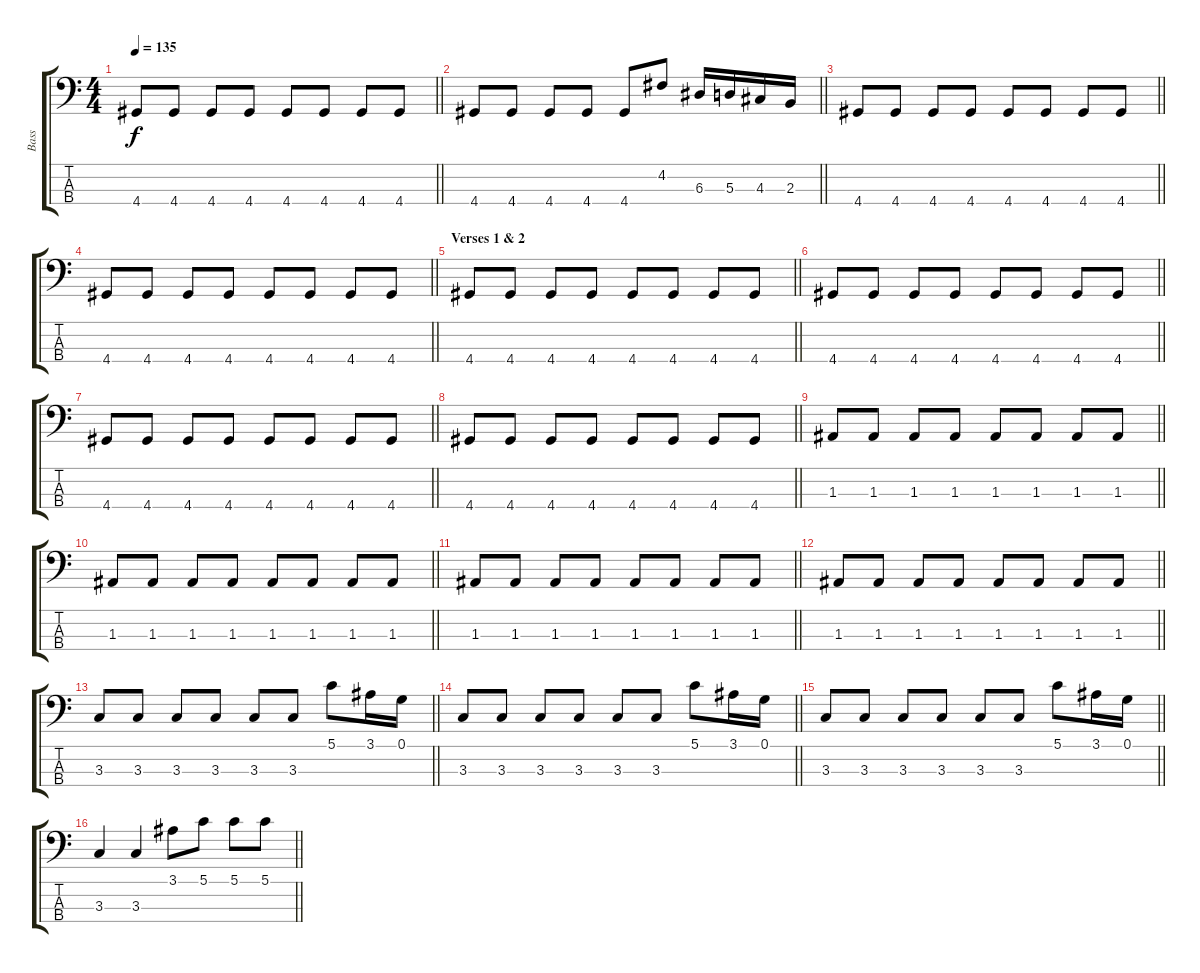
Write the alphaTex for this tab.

\track ("Bass" "Bass") {instrument electricbassfinger}
\staff {score tabs}
\tuning (G2 D2 A1 E1) {hide}
\ts (4 4)
\tempo 135
\clef f4
\barLineRight lightlight
\ks c
4.4.8{dy f} 4.4.8 4.4.8 4.4.8 4.4.8 4.4.8 4.4.8 4.4.8 |
\barLineRight lightlight
4.4.8 4.4.8 4.4.8 4.4.8 4.4.8 4.2.8 6.3.16 5.3.16 4.3.16 2.3.16 |
\barLineRight lightlight
4.4.8 4.4.8 4.4.8 4.4.8 4.4.8 4.4.8 4.4.8 4.4.8 |
\barLineRight lightlight
4.4.8 4.4.8 4.4.8 4.4.8 4.4.8 4.4.8 4.4.8 4.4.8 |
\section ("" "Verses 1 & 2")
\barLineRight lightlight
4.4.8 4.4.8 4.4.8 4.4.8 4.4.8 4.4.8 4.4.8 4.4.8 |
\barLineRight lightlight
4.4.8 4.4.8 4.4.8 4.4.8 4.4.8 4.4.8 4.4.8 4.4.8 |
\barLineRight lightlight
4.4.8 4.4.8 4.4.8 4.4.8 4.4.8 4.4.8 4.4.8 4.4.8 |
\barLineRight lightlight
4.4.8 4.4.8 4.4.8 4.4.8 4.4.8 4.4.8 4.4.8 4.4.8 |
\barLineRight lightlight
1.3.8 1.3.8 1.3.8 1.3.8 1.3.8 1.3.8 1.3.8 1.3.8 |
\barLineRight lightlight
1.3.8 1.3.8 1.3.8 1.3.8 1.3.8 1.3.8 1.3.8 1.3.8 |
\barLineRight lightlight
1.3.8 1.3.8 1.3.8 1.3.8 1.3.8 1.3.8 1.3.8 1.3.8 |
\barLineRight lightlight
1.3.8 1.3.8 1.3.8 1.3.8 1.3.8 1.3.8 1.3.8 1.3.8 |
\barLineRight lightlight
3.3.8 3.3.8 3.3.8 3.3.8 3.3.8 3.3.8 5.1.8 3.1.16 0.1.16 |
\barLineRight lightlight
3.3.8 3.3.8 3.3.8 3.3.8 3.3.8 3.3.8 5.1.8 3.1.16 0.1.16 |
\barLineRight lightlight
3.3.8 3.3.8 3.3.8 3.3.8 3.3.8 3.3.8 5.1.8 3.1.16 0.1.16 |
\barLineRight lightlight
3.3.4 3.3.4 3.1.8 5.1.8 5.1.8 5.1.8
